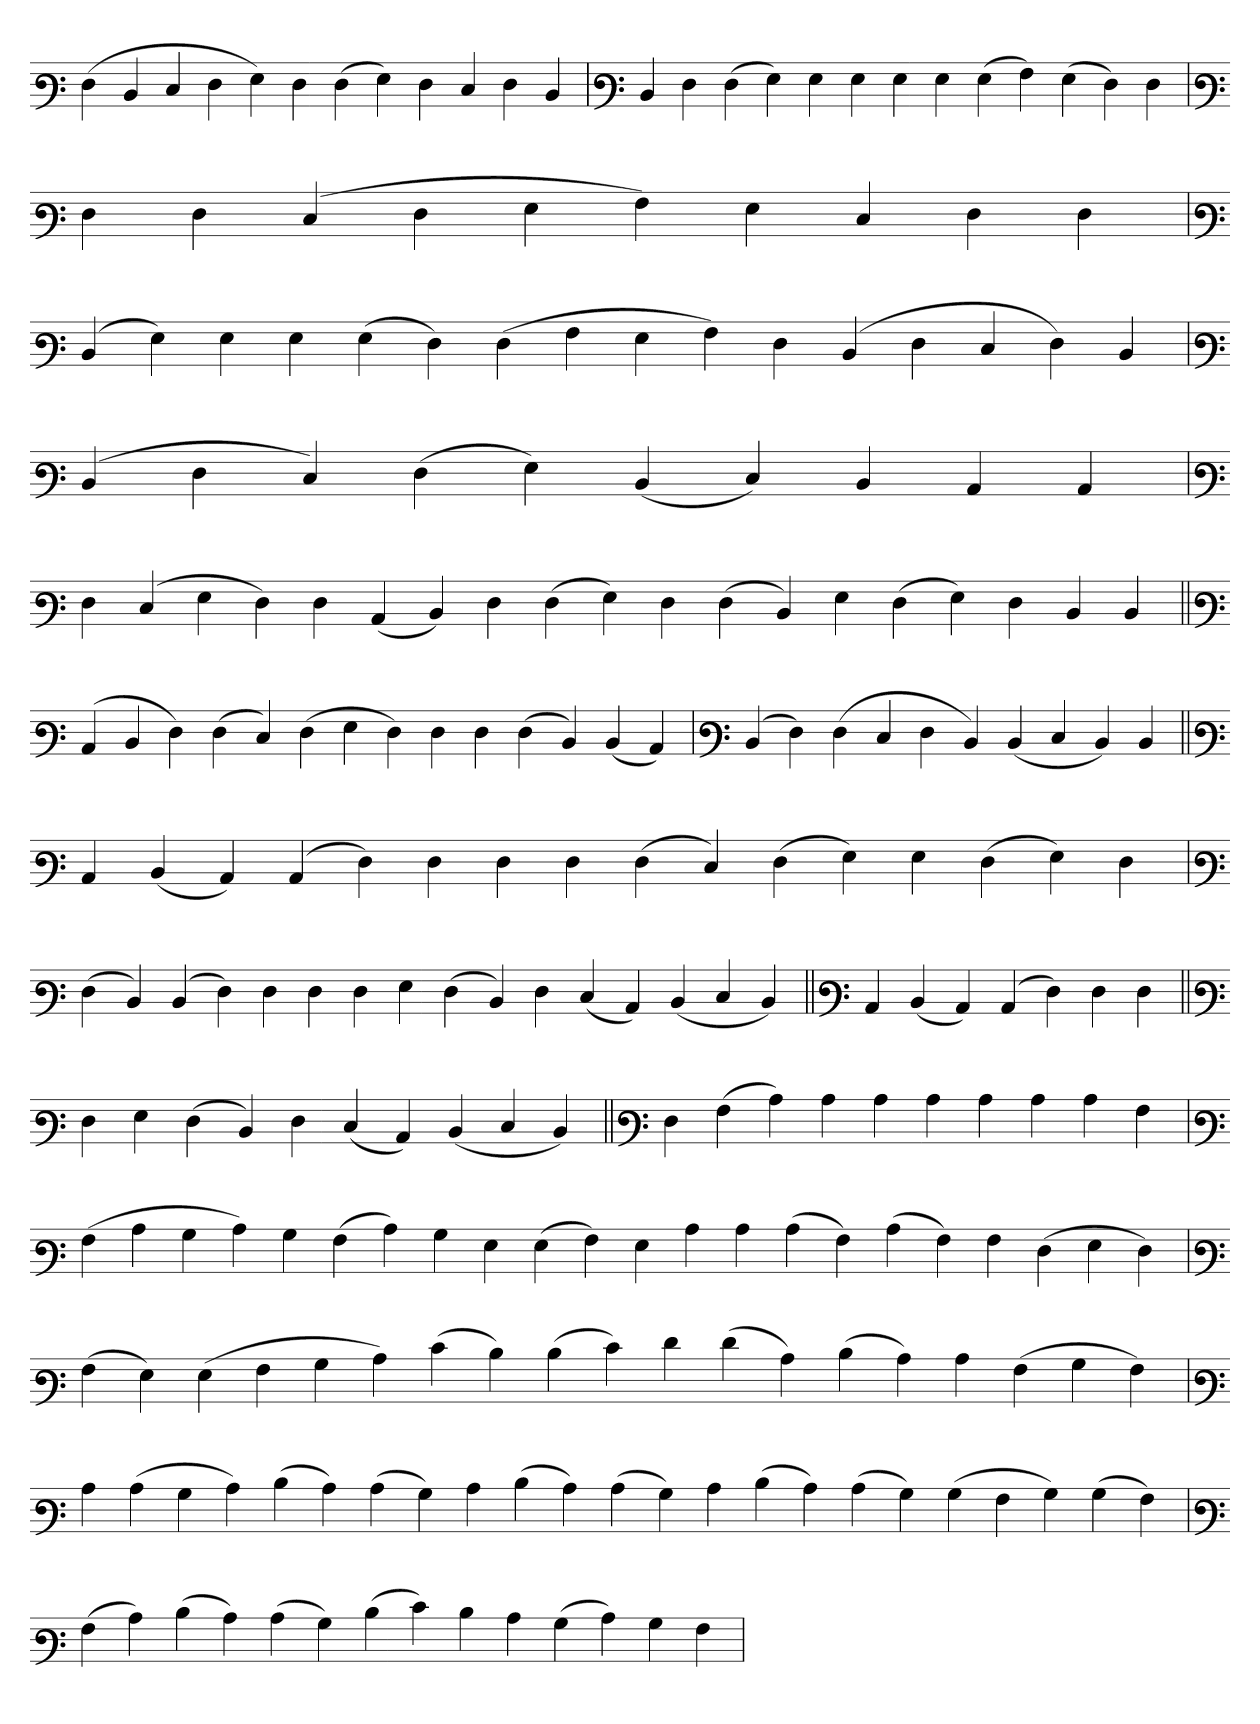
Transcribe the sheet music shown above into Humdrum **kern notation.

**kern
*part1
*staff1
*clefF3
=
(4F
4D
4E
4F
4G)
4F
(4F
4G)
4F
4E
4F
4D
=
*clefF3
4D
4F
(4F
4G)
4G
4G
4G
4G
(4G
4A)
(4G
4F)
4F
=`
*clefF3
4F
4F
(4E
4F
4G
4A)
4G
4E
4F
4F
='
*clefF3
(4D
4G)
4G
4G
(4G
4F)
(4F
4A
4G
4A)
4F
(4D
4F
4E
4F)
4D
=`
*clefF3
(4D
4F
4E)
(4F
4G)
(4D
4E)
4D
4C
4C
=
*clefF3
4F
(4E
4G
4F)
4F
(4C
4D)
4F
(4F
4G)
4F
(4F
4D)
4G
(4F
4G)
4F
4D
4D
=||
*clefF3
(4C
4D
4F)
(4F
4E)
(4F
4G
4F)
4F
4F
(4F
4D)
(4D
4C)
=`
*clefF3
(4D
4F)
(4F
4E
4F
4D)
(4D
4E
4D)
4D
=||
*clefF3
4C
(4D
4C)
(4C
4F)
4F
4F
4F
(4F
4E)
(4F
4G)
4G
(4F
4G)
4F
=
*clefF3
(4F
4D)
(4D
4F)
4F
4F
4F
4G
(4F
4D)
4F
(4E
4C)
(4D
4E
4D)
=||
*clefF3
4C
(4D
4C)
(4C
4F)
4F
4F
=||
*clefF3
4F
4G
(4F
4D)
4F
(4E
4C)
(4D
4E
4D)
=||
*clefF3
4F
(4A
4c)
4c
4c
4c
4c
4c
4c
4A
=`
*clefF3
(4A
4c
4B
4c)
4B
(4A
4c)
4B
4G
(4G
4A)
4G
4c
4c
(4c
4A)
(4c
4A)
4A
(4F
4G
4F)
='
*clefF3
(4A
4G)
(4G
4A
4B
4c)
(4e
4d)
(4d
4e)
4f
(4f
4c)
(4d
4c)
4c
(4A
4B
4A)
=`
*clefF3
4c
(4c
4B
4c)
(4d
4c)
(4c
4B)
4c
(4d
4c)
(4c
4B)
4c
(4d
4c)
(4c
4B)
(4B
4A
4B)
(4B
4A)
=
*clefF3
(4A
4c)
(4d
4c)
(4c
4B)
(4d
4e)
4d
4c
(4B
4c)
4B
4A
=`
*-
